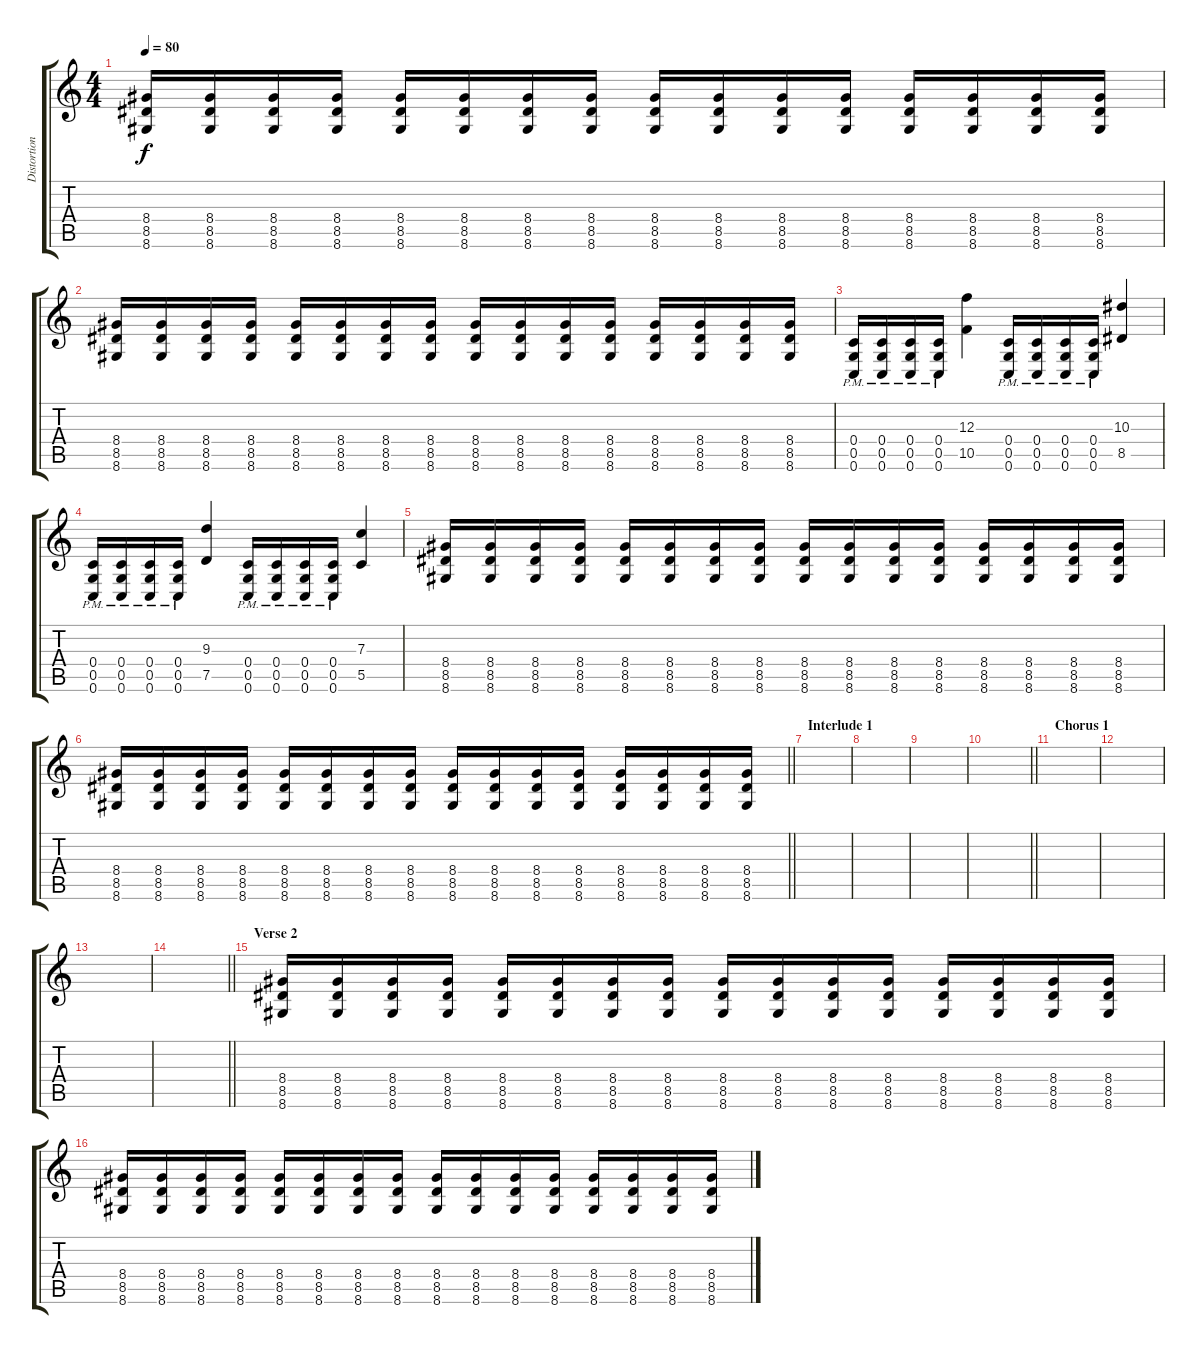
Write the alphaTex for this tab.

\track ("Distortion Guitar" "Distortion") {instrument distortionguitar}
\staff {score tabs}
\tuning (D4 A3 F3 C3 G2 C2) {hide}
\ts (4 4)
\tempo 80
\clef g2
\ks c
(8.4 8.5 8.6).16{dy f} (8.4 8.5 8.6).16 (8.4 8.5 8.6).16 (8.4 8.5 8.6).16 (8.4 8.5 8.6).16 (8.4 8.5 8.6).16 (8.4 8.5 8.6).16 (8.4 8.5 8.6).16 (8.4 8.5 8.6).16 (8.4 8.5 8.6).16 (8.4 8.5 8.6).16 (8.4 8.5 8.6).16 (8.4 8.5 8.6).16 (8.4 8.5 8.6).16 (8.4 8.5 8.6).16 (8.4 8.5 8.6).16 |
(8.4 8.5 8.6).16 (8.4 8.5 8.6).16 (8.4 8.5 8.6).16 (8.4 8.5 8.6).16 (8.4 8.5 8.6).16 (8.4 8.5 8.6).16 (8.4 8.5 8.6).16 (8.4 8.5 8.6).16 (8.4 8.5 8.6).16 (8.4 8.5 8.6).16 (8.4 8.5 8.6).16 (8.4 8.5 8.6).16 (8.4 8.5 8.6).16 (8.4 8.5 8.6).16 (8.4 8.5 8.6).16 (8.4 8.5 8.6).16 |
(0.4{pm} 0.5{pm} 0.6{pm}).16 (0.4{pm} 0.5{pm} 0.6{pm}).16 (0.4{pm} 0.5{pm} 0.6{pm}).16 (0.4{pm} 0.5{pm} 0.6{pm}).16 (12.3 10.5).4 (0.4{pm} 0.5{pm} 0.6{pm}).16 (0.4{pm} 0.5{pm} 0.6{pm}).16 (0.4{pm} 0.5{pm} 0.6{pm}).16 (0.4{pm} 0.5{pm} 0.6{pm}).16 (10.3 8.5).4 |
(0.4{pm} 0.5{pm} 0.6{pm}).16 (0.4{pm} 0.5{pm} 0.6{pm}).16 (0.4{pm} 0.5{pm} 0.6{pm}).16 (0.4{pm} 0.5{pm} 0.6{pm}).16 (9.3 7.5).4 (0.4{pm} 0.5{pm} 0.6{pm}).16 (0.4{pm} 0.5{pm} 0.6{pm}).16 (0.4{pm} 0.5{pm} 0.6{pm}).16 (0.4{pm} 0.5{pm} 0.6{pm}).16 (7.3 5.5).4 |
(8.4 8.5 8.6).16 (8.4 8.5 8.6).16 (8.4 8.5 8.6).16 (8.4 8.5 8.6).16 (8.4 8.5 8.6).16 (8.4 8.5 8.6).16 (8.4 8.5 8.6).16 (8.4 8.5 8.6).16 (8.4 8.5 8.6).16 (8.4 8.5 8.6).16 (8.4 8.5 8.6).16 (8.4 8.5 8.6).16 (8.4 8.5 8.6).16 (8.4 8.5 8.6).16 (8.4 8.5 8.6).16 (8.4 8.5 8.6).16 |
\barLineRight lightlight
(8.4 8.5 8.6).16 (8.4 8.5 8.6).16 (8.4 8.5 8.6).16 (8.4 8.5 8.6).16 (8.4 8.5 8.6).16 (8.4 8.5 8.6).16 (8.4 8.5 8.6).16 (8.4 8.5 8.6).16 (8.4 8.5 8.6).16 (8.4 8.5 8.6).16 (8.4 8.5 8.6).16 (8.4 8.5 8.6).16 (8.4 8.5 8.6).16 (8.4 8.5 8.6).16 (8.4 8.5 8.6).16 (8.4 8.5 8.6).16 |
\section ("" "Interlude 1")
|
|
|
\barLineRight lightlight
|
\section ("" "Chorus 1")
|
|
|
\barLineRight lightlight
|
\section ("" "Verse 2")
(8.4 8.5 8.6).16 (8.4 8.5 8.6).16 (8.4 8.5 8.6).16 (8.4 8.5 8.6).16 (8.4 8.5 8.6).16 (8.4 8.5 8.6).16 (8.4 8.5 8.6).16 (8.4 8.5 8.6).16 (8.4 8.5 8.6).16 (8.4 8.5 8.6).16 (8.4 8.5 8.6).16 (8.4 8.5 8.6).16 (8.4 8.5 8.6).16 (8.4 8.5 8.6).16 (8.4 8.5 8.6).16 (8.4 8.5 8.6).16 |
(8.4 8.5 8.6).16 (8.4 8.5 8.6).16 (8.4 8.5 8.6).16 (8.4 8.5 8.6).16 (8.4 8.5 8.6).16 (8.4 8.5 8.6).16 (8.4 8.5 8.6).16 (8.4 8.5 8.6).16 (8.4 8.5 8.6).16 (8.4 8.5 8.6).16 (8.4 8.5 8.6).16 (8.4 8.5 8.6).16 (8.4 8.5 8.6).16 (8.4 8.5 8.6).16 (8.4 8.5 8.6).16 (8.4 8.5 8.6).16
